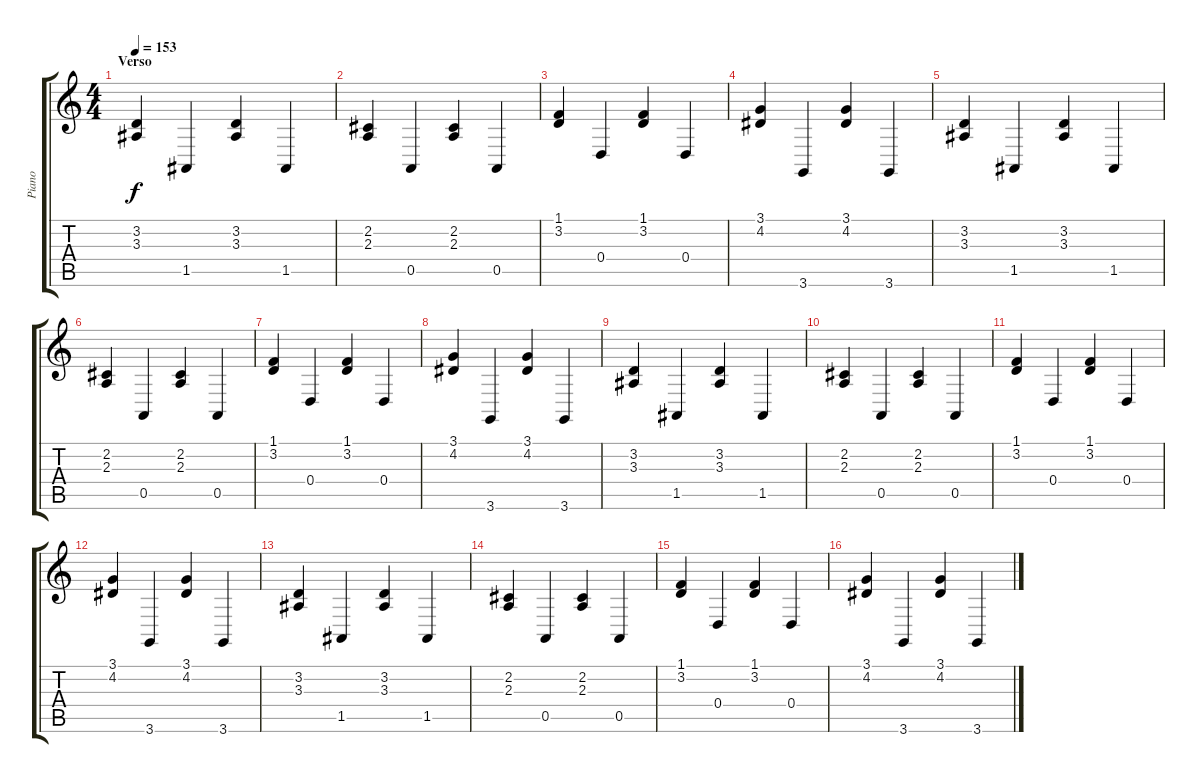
\track ("Piano" "Piano") {instrument acousticgrandpiano}
\staff {score tabs}
\tuning (E4 B3 G3 D3 A2 E2) {hide}
\ts (4 4)
\section ("" "Verso")
\tempo 153
\clef g2
\ks c
(3.2 3.3).4{dy f instrument acousticgrandpiano} 1.5.4 (3.2 3.3).4 1.5.4 |
(2.2 2.3).4 0.5.4 (2.2 2.3).4 0.5.4 |
(1.1 3.2).4 0.4.4 (1.1 3.2).4 0.4.4 |
(3.1 4.2).4 3.6.4 (3.1 4.2).4 3.6.4 |
(3.2 3.3).4 1.5.4 (3.2 3.3).4 1.5.4 |
(2.2 2.3).4 0.5.4 (2.2 2.3).4 0.5.4 |
(1.1 3.2).4 0.4.4 (1.1 3.2).4 0.4.4 |
(3.1 4.2).4 3.6.4 (3.1 4.2).4 3.6.4 |
(3.2 3.3).4 1.5.4 (3.2 3.3).4 1.5.4 |
(2.2 2.3).4 0.5.4 (2.2 2.3).4 0.5.4 |
(1.1 3.2).4 0.4.4 (1.1 3.2).4 0.4.4 |
(3.1 4.2).4 3.6.4 (3.1 4.2).4 3.6.4 |
(3.2 3.3).4 1.5.4 (3.2 3.3).4 1.5.4 |
(2.2 2.3).4 0.5.4 (2.2 2.3).4 0.5.4 |
(1.1 3.2).4 0.4.4 (1.1 3.2).4 0.4.4 |
(3.1 4.2).4 3.6.4 (3.1 4.2).4 3.6.4
